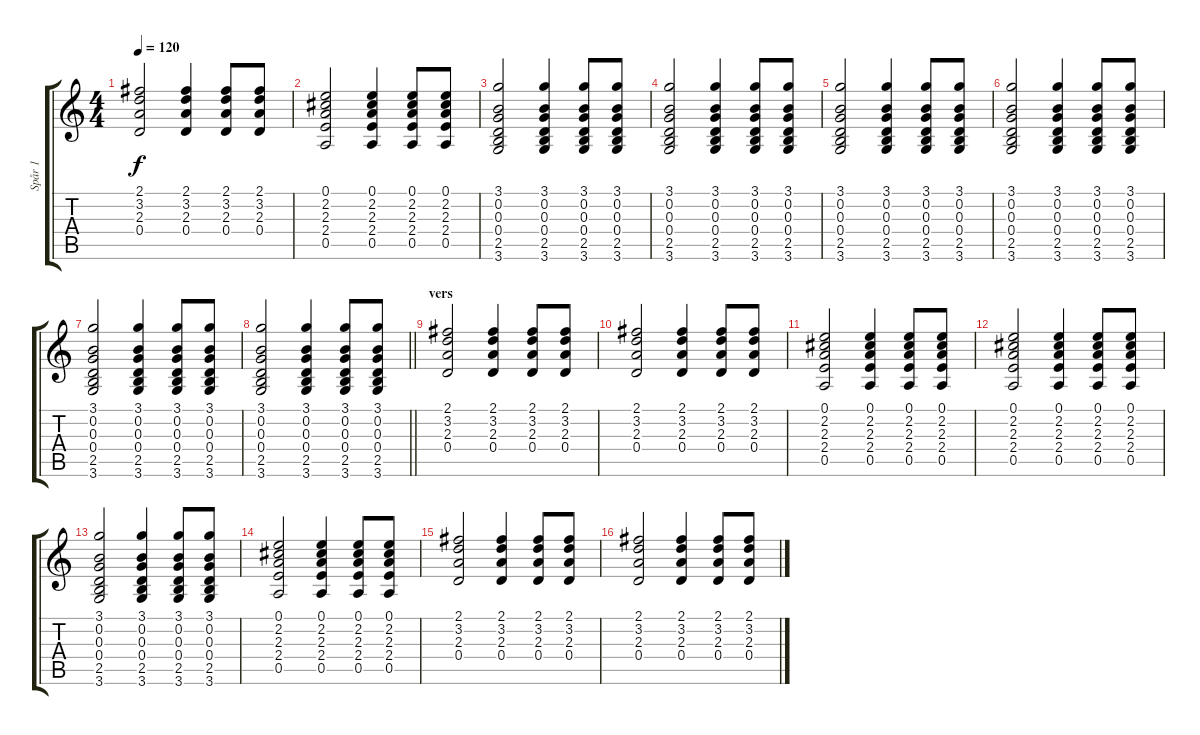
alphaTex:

\track ("Spår 1" "Spår 1") {instrument acousticguitarsteel}
\staff {score tabs}
\tuning (E4 B3 G3 D3 A2 E2) {hide}
\ts (4 4)
\tempo 120
\clef g2
\ks c
(2.1 3.2 2.3 0.4).2{dy f} (2.1 3.2 2.3 0.4).4 (2.1 3.2 2.3 0.4).8 (2.1 3.2 2.3 0.4).8 |
(0.1 2.2 2.3 2.4 0.5).2 (0.1 2.2 2.3 2.4 0.5).4 (0.1 2.2 2.3 2.4 0.5).8 (0.1 2.2 2.3 2.4 0.5).8 |
(3.1 0.2 0.3 0.4 2.5 3.6).2 (3.1 0.2 0.3 0.4 2.5 3.6).4 (3.1 0.2 0.3 0.4 2.5 3.6).8 (3.1 0.2 0.3 0.4 2.5 3.6).8 |
(3.1 0.2 0.3 0.4 2.5 3.6).2 (3.1 0.2 0.3 0.4 2.5 3.6).4 (3.1 0.2 0.3 0.4 2.5 3.6).8 (3.1 0.2 0.3 0.4 2.5 3.6).8 |
(3.1 0.2 0.3 0.4 2.5 3.6).2 (3.1 0.2 0.3 0.4 2.5 3.6).4 (3.1 0.2 0.3 0.4 2.5 3.6).8 (3.1 0.2 0.3 0.4 2.5 3.6).8 |
(3.1 0.2 0.3 0.4 2.5 3.6).2 (3.1 0.2 0.3 0.4 2.5 3.6).4 (3.1 0.2 0.3 0.4 2.5 3.6).8 (3.1 0.2 0.3 0.4 2.5 3.6).8 |
(3.1 0.2 0.3 0.4 2.5 3.6).2 (3.1 0.2 0.3 0.4 2.5 3.6).4 (3.1 0.2 0.3 0.4 2.5 3.6).8 (3.1 0.2 0.3 0.4 2.5 3.6).8 |
\barLineRight lightlight
(3.1 0.2 0.3 0.4 2.5 3.6).2 (3.1 0.2 0.3 0.4 2.5 3.6).4 (3.1 0.2 0.3 0.4 2.5 3.6).8 (3.1 0.2 0.3 0.4 2.5 3.6).8 |
\section ("" "vers")
(2.1 3.2 2.3 0.4).2 (2.1 3.2 2.3 0.4).4 (2.1 3.2 2.3 0.4).8 (2.1 3.2 2.3 0.4).8 |
(2.1 3.2 2.3 0.4).2 (2.1 3.2 2.3 0.4).4 (2.1 3.2 2.3 0.4).8 (2.1 3.2 2.3 0.4).8 |
(0.1 2.2 2.3 2.4 0.5).2 (0.1 2.2 2.3 2.4 0.5).4 (0.1 2.2 2.3 2.4 0.5).8 (0.1 2.2 2.3 2.4 0.5).8 |
(0.1 2.2 2.3 2.4 0.5).2 (0.1 2.2 2.3 2.4 0.5).4 (0.1 2.2 2.3 2.4 0.5).8 (0.1 2.2 2.3 2.4 0.5).8 |
(3.1 0.2 0.3 0.4 2.5 3.6).2 (3.1 0.2 0.3 0.4 2.5 3.6).4 (3.1 0.2 0.3 0.4 2.5 3.6).8 (3.1 0.2 0.3 0.4 2.5 3.6).8 |
(0.1 2.2 2.3 2.4 0.5).2 (0.1 2.2 2.3 2.4 0.5).4 (0.1 2.2 2.3 2.4 0.5).8 (0.1 2.2 2.3 2.4 0.5).8 |
(2.1 3.2 2.3 0.4).2 (2.1 3.2 2.3 0.4).4 (2.1 3.2 2.3 0.4).8 (2.1 3.2 2.3 0.4).8 |
(2.1 3.2 2.3 0.4).2 (2.1 3.2 2.3 0.4).4 (2.1 3.2 2.3 0.4).8 (2.1 3.2 2.3 0.4).8
